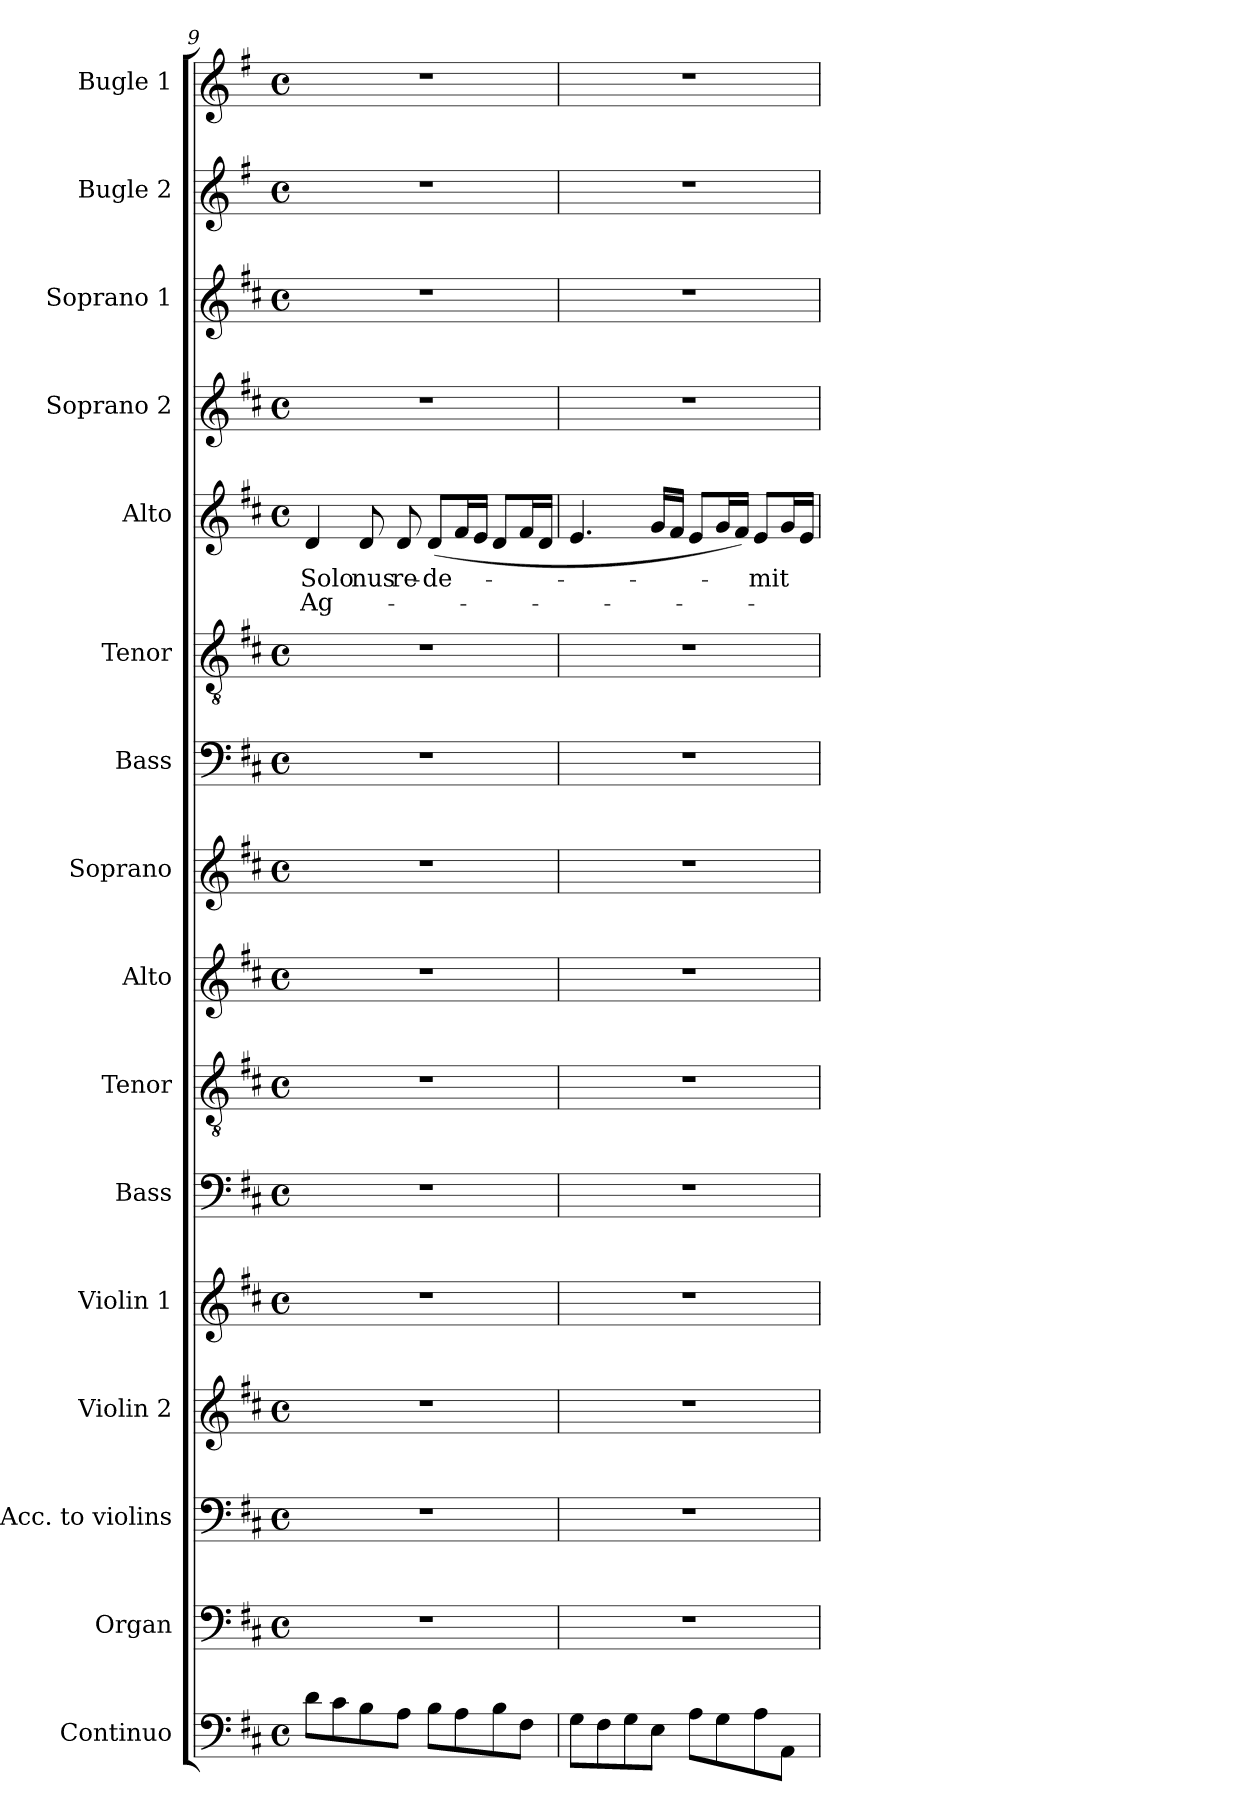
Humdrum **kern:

**kern	**kern	**kern	**kern	**kern	**kern	**kern	**kern	**kern	**kern	**kern	**kern	**text	**text	**kern	**kern	**kern	**kern
*part16	*part15	*part14	*part13	*part12	*part11	*part10	*part9	*part8	*part7	*part6	*part5	*part5	*part5	*part4	*part3	*part2	*part1
*staff16	*staff15	*staff14	*staff13	*staff12	*staff11	*staff10	*staff9	*staff8	*staff7	*staff6	*staff5	*staff5	*staff5	*staff4	*staff3	*staff2	*staff1
*I"Continuo	*I"Organ	*I"Acc. to violins	*I"Violin 2	*I"Violin 1	*I"Bass	*I"Tenor	*I"Alto	*I"Soprano	*I"Bass	*I"Tenor	*I"Alto	*	*	*I"Soprano 2	*I"Soprano 1	*I"Bugle  2	*I"Bugle 1
*I'Cont.	*I'Org.	*	*I'Vln. 2	*I'Vln. 1	*I'B.	*I'T.	*I'A.	*I'S.	*I'B.	*I'T.	*I'A.	*	*	*I'S2.	*I'S1.	*I'Bug 2	*I'Bug. 1
!!LO:PB:g=z
*clefF4	*clefF4	*clefF4	*clefG2	*clefG2	*clefF4	*clefGv2	*clefG2	*clefG2	*clefF4	*clefGv2	*clefG2	*	*	*clefG2	*clefG2	*clefG2	*clefG2
*	*	*	*	*	*	*ITrd7c12	*	*	*	*ITrd7c12	*	*	*	*	*	*ITrd3c5	*ITrd3c5
*k[f#c#]	*k[f#c#]	*k[f#c#]	*k[f#c#]	*k[f#c#]	*k[f#c#]	*k[f#c#]	*k[f#c#]	*k[f#c#]	*k[f#c#]	*k[f#c#]	*k[f#c#]	*	*	*k[f#c#]	*k[f#c#]	*k[f#c#]	*k[f#c#]
*D:	*D:	*D:	*D:	*D:	*D:	*D:	*D:	*D:	*D:	*D:	*D:	*	*	*D:	*D:	*D:	*D:
*M4/4	*M4/4	*M4/4	*M4/4	*M4/4	*M4/4	*M4/4	*M4/4	*M4/4	*M4/4	*M4/4	*M4/4	*	*	*M4/4	*M4/4	*M4/4	*M4/4
*met(c)	*met(c)	*met(c)	*met(c)	*met(c)	*met(c)	*met(c)	*met(c)	*met(c)	*met(c)	*met(c)	*met(c)	*	*	*met(c)	*met(c)	*met(c)	*met(c)
=9	=9	=9	=9	=9	=9	=9	=9	=9	=9	=9	=9	=9	=9	=9	=9	=9	=9
!	!	!	!	!	!	!	!	!	!	!	!	!LO:LY:a:color=#000000	!LO:LY:b:color=#000000	!	!	!	!
8di\L	1r	1r	1r	1r	1r	1r	1r	1r	1r	1r	4di/	Solo	Ag-	1r	1r	1r	1r
8c#i\	.	.	.	.	.	.	.	.	.	.	.	.	.	.	.	.	.
!	!	!	!	!	!	!	!	!	!	!	!	!LO:LY:b:color=#000000	!	!	!	!	!
8Bi\	.	.	.	.	.	.	.	.	.	.	8di/	-nus	.	.	.	.	.
!	!	!	!	!	!	!	!	!	!	!	!	!LO:LY:b:color=#000000	!	!	!	!	!
8Ai\J	.	.	.	.	.	.	.	.	.	.	8di/	re-	.	.	.	.	.
!	!	!	!	!	!	!	!	!	!	!	!	!LO:LY:b:color=#000000	!	!	!	!	!
8Bi\L	.	.	.	.	.	.	.	.	.	.	(8di/L	-de-	.	.	.	.	.
8Ai\	.	.	.	.	.	.	.	.	.	.	16f#i/L	.	.	.	.	.	.
.	.	.	.	.	.	.	.	.	.	.	16ei/JJ	.	.	.	.	.	.
8Bi\	.	.	.	.	.	.	.	.	.	.	8di/L	.	.	.	.	.	.
8F#i\J	.	.	.	.	.	.	.	.	.	.	16f#i/L	.	.	.	.	.	.
.	.	.	.	.	.	.	.	.	.	.	16di/JJ	.	.	.	.	.	.
=10	=10	=10	=10	=10	=10	=10	=10	=10	=10	=10	=10	=10	=10	=10	=10	=10	=10
8Gi\L	1r	1r	1r	1r	1r	1r	1r	1r	1r	1r	4.ei/	.	.	1r	1r	1r	1r
8F#i\	.	.	.	.	.	.	.	.	.	.	.	.	.	.	.	.	.
8Gi\	.	.	.	.	.	.	.	.	.	.	.	.	.	.	.	.	.
8Ei\J	.	.	.	.	.	.	.	.	.	.	16gi/LL	.	.	.	.	.	.
.	.	.	.	.	.	.	.	.	.	.	16f#i/JJ	.	.	.	.	.	.
8Ai\L	.	.	.	.	.	.	.	.	.	.	8ei/L	.	.	.	.	.	.
8Gi\	.	.	.	.	.	.	.	.	.	.	16gi/L	.	.	.	.	.	.
.	.	.	.	.	.	.	.	.	.	.	16f#i/JJ)	.	.	.	.	.	.
!	!	!	!	!	!	!	!	!	!	!	!	!LO:LY:b:color=#000000	!	!	!	!	!
8Ai\	.	.	.	.	.	.	.	.	.	.	8ei/L	-mit	.	.	.	.	.
8AAi\J	.	.	.	.	.	.	.	.	.	.	16gi/L	.	.	.	.	.	.
.	.	.	.	.	.	.	.	.	.	.	16ei/JJ	.	.	.	.	.	.
=	=	=	=	=	=	=	=	=	=	=	=	=	=	=	=	=	=
*-	*-	*-	*-	*-	*-	*-	*-	*-	*-	*-	*-	*-	*-	*-	*-	*-	*-
